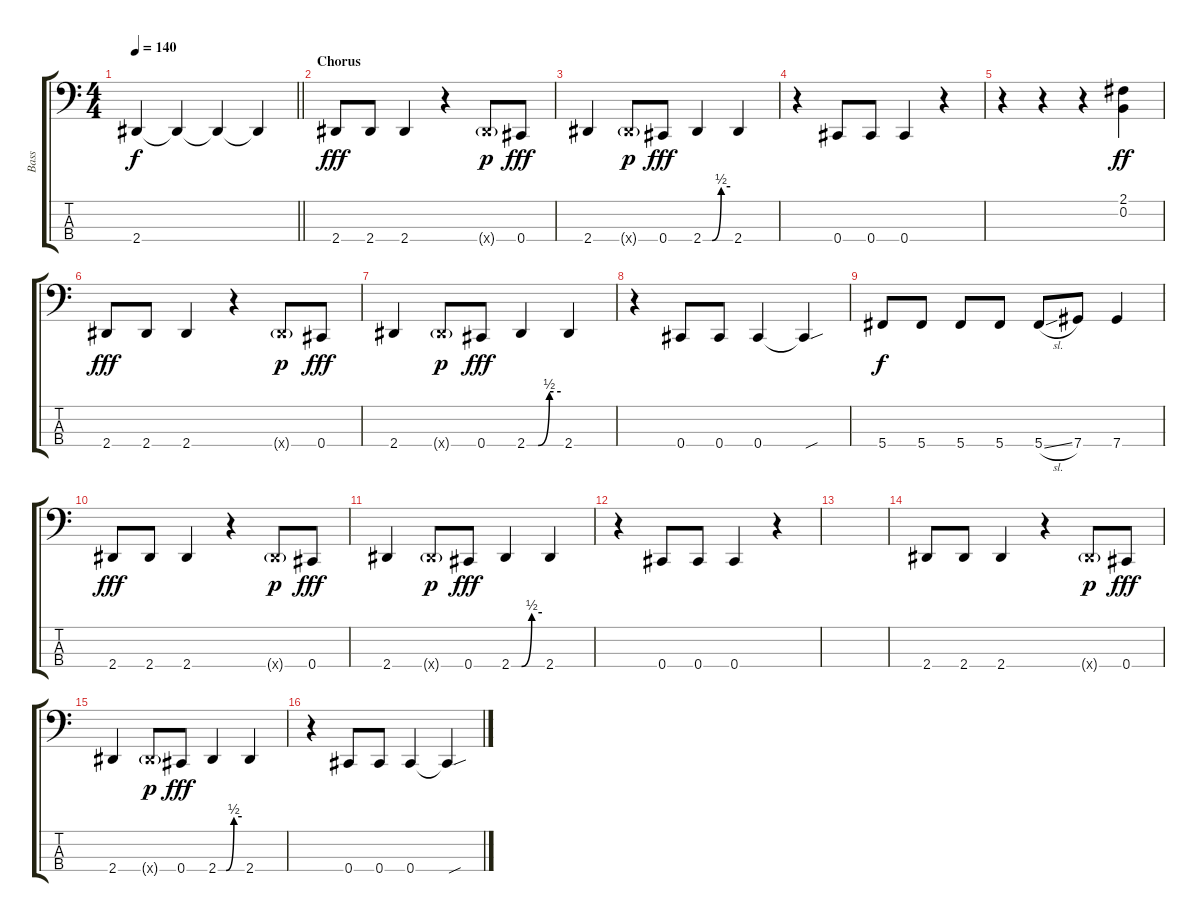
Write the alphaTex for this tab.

\track ("Bass" "Bass") {instrument electricbassfinger}
\staff {score tabs}
\tuning (E2 B1 Gb1 Db1) {hide}
\ts (4 4)
\tempo 140
\clef f4
\barLineRight lightlight
\ks c
2.4{t}.4{dy f} 2.4{t}.4 2.4{t}.4 2.4{t}.4 |
\section ("" "Chorus")
2.4.8{dy fff} 2.4.8 2.4.4 r.4 2.4{g x}.8{dy p} 0.4.8{dy fff} |
2.4.4 2.4{g x}.8{dy p} 0.4.8{dy fff} 2.4{be (custom 0 0 20 0 40 2 60 2)}.4 2.4.4 |
r.4 0.4.8 0.4.8 0.4.4 r.4 |
r.4 r.4 r.4 (2.1 0.2).4{dy ff} |
2.4.8{dy fff} 2.4.8 2.4.4 r.4 2.4{g x}.8{dy p} 0.4.8{dy fff} |
2.4.4 2.4{g x}.8{dy p} 0.4.8{dy fff} 2.4{be (custom 0 0 20 0 40 2 60 2)}.4 2.4.4 |
r.4 0.4.8 0.4.8 0.4.4 0.4{sou t}.4 |
5.4.8{dy f} 5.4.8 5.4.8 5.4.8 5.4{sl}.8 7.4.8 7.4.4 |
2.4.8{dy fff} 2.4.8 2.4.4 r.4 2.4{g x}.8{dy p} 0.4.8{dy fff} |
2.4.4 2.4{g x}.8{dy p} 0.4.8{dy fff} 2.4{be (custom 0 0 20 0 40 2 60 2)}.4 2.4.4 |
r.4 0.4.8 0.4.8 0.4.4 r.4 |
|
2.4.8 2.4.8 2.4.4 r.4 2.4{g x}.8{dy p} 0.4.8{dy fff} |
2.4.4 2.4{g x}.8{dy p} 0.4.8{dy fff} 2.4{be (custom 0 0 20 0 40 2 60 2)}.4 2.4.4 |
r.4 0.4.8 0.4.8 0.4.4 0.4{sou t}.4
